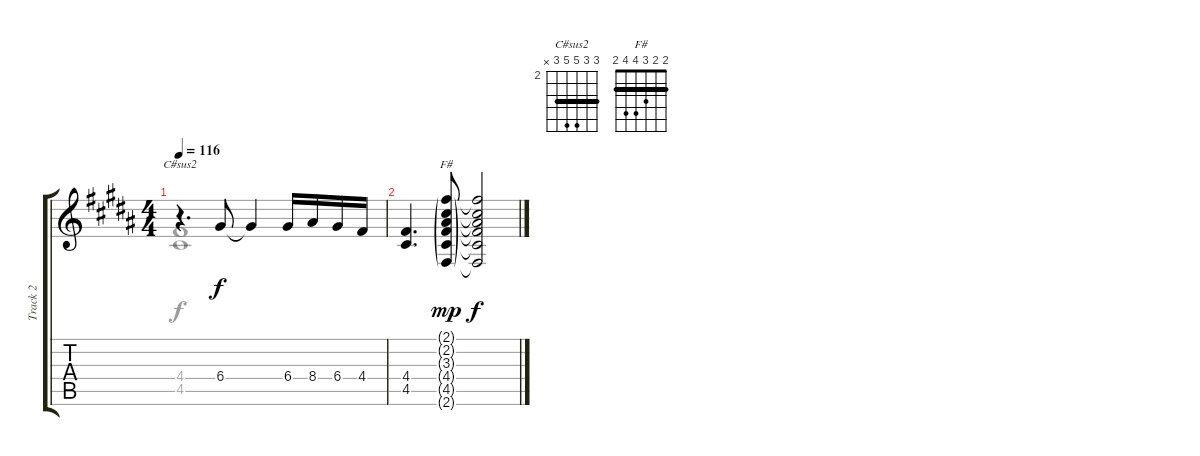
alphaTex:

\track ("Track 2" "Track 2") {instrument acousticguitarnylon}
\staff {score tabs}
\tuning (E4 B3 G3 D3 A2 E2) {hide}
\chord ("C#sus2" 4 4 6 6 4 x) {firstfret 2 barre 4}
\chord ("F#" 2 2 3 4 4 2) {barre 2}
\voice
\ts (4 4)
\tempo 116
\clef g2
\ks b
r.4{d ch "C#sus2" dy f} 6.4.8 6.4{t}.4 6.4.16 8.4.16 6.4.16 4.4.16 |
(4.4 4.5).4{d} (2.1{g} 2.2{g} 3.3{g} 4.4{g} 4.5{g} 2.6{g}).8{ch "F#" dy mp} (2.1{t} 2.2{t} 3.3{t} 4.4{t} 4.5{t} 2.6{t}).2{dy f}
\voice
\clef g2
\ottava regular
\simile none
\ks b
(4.4 4.5).1{dy f} |
